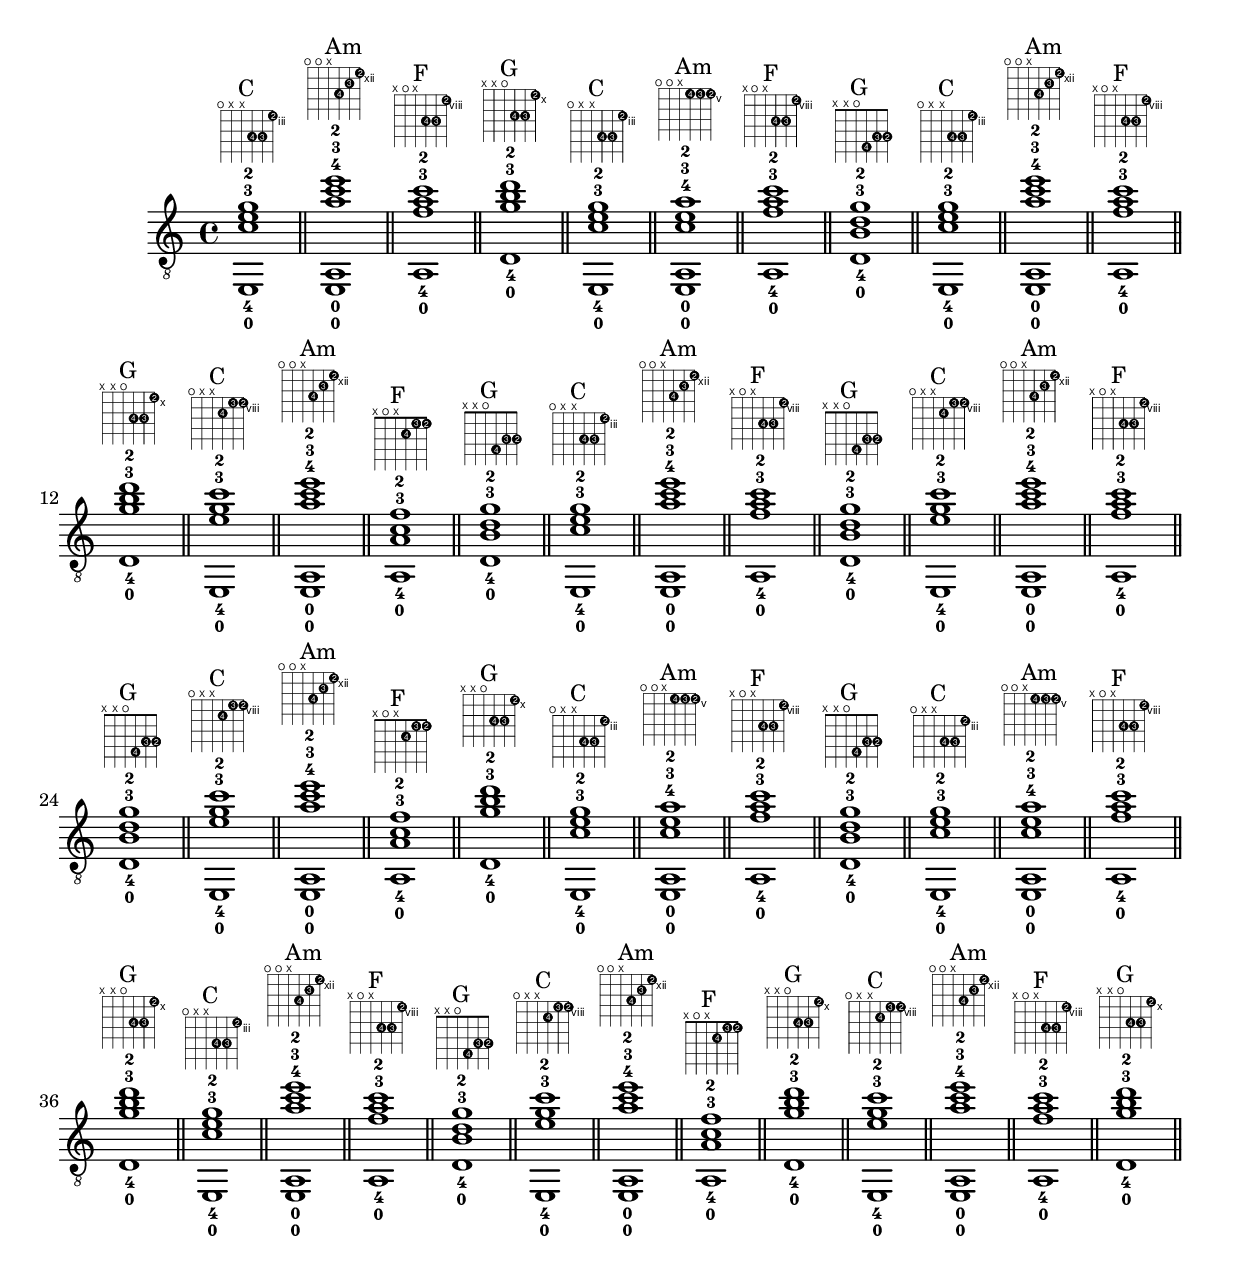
\version "2.18.2"
\score {
\new Voice {
\override TextScript.fret-diagram-details.finger-code = #'in-dot
\absolute {
	\clef "treble_8"
< e,-0 c'-4 e'-3 g'-2 >1^\markup { \fret-diagram-terse #"o;x;x;5-4;5-3;3-2;" }^"C"
\bar "||"
< e,-0 a,-0 a'-4 c''-3 e''-2 >1^\markup { \fret-diagram-terse #"o;o;x;14-4;13-3;12-2;" }^"Am"
\bar "||"
< a,-0 f'-4 a'-3 c''-2 >1^\markup { \fret-diagram-terse #"x;o;x;10-4;10-3;8-2;" }^"F"
\bar "||"
< d-0 g'-4 b'-3 d''-2 >1^\markup { \fret-diagram-terse #"x;x;o;12-4;12-3;10-2;" }^"G"
\bar "||"
< e,-0 c'-4 e'-3 g'-2 >1^\markup { \fret-diagram-terse #"o;x;x;5-4;5-3;3-2;" }^"C"
\bar "||"
< e,-0 a,-0 c'-4 e'-3 a'-2 >1^\markup { \fret-diagram-terse #"o;o;x;5-4;5-3;5-2;" }^"Am"
\bar "||"
< a,-0 f'-4 a'-3 c''-2 >1^\markup { \fret-diagram-terse #"x;o;x;10-4;10-3;8-2;" }^"F"
\bar "||"
< d-0 b-4 d'-3 g'-2 >1^\markup { \fret-diagram-terse #"x;x;o;4-4;3-3;3-2;" }^"G"
\bar "||"
< e,-0 c'-4 e'-3 g'-2 >1^\markup { \fret-diagram-terse #"o;x;x;5-4;5-3;3-2;" }^"C"
\bar "||"
< e,-0 a,-0 a'-4 c''-3 e''-2 >1^\markup { \fret-diagram-terse #"o;o;x;14-4;13-3;12-2;" }^"Am"
\bar "||"
< a,-0 f'-4 a'-3 c''-2 >1^\markup { \fret-diagram-terse #"x;o;x;10-4;10-3;8-2;" }^"F"
\bar "||"
< d-0 g'-4 b'-3 d''-2 >1^\markup { \fret-diagram-terse #"x;x;o;12-4;12-3;10-2;" }^"G"
\bar "||"
< e,-0 e'-4 g'-3 c''-2 >1^\markup { \fret-diagram-terse #"o;x;x;9-4;8-3;8-2;" }^"C"
\bar "||"
< e,-0 a,-0 a'-4 c''-3 e''-2 >1^\markup { \fret-diagram-terse #"o;o;x;14-4;13-3;12-2;" }^"Am"
\bar "||"
< a,-0 a-4 c'-3 f'-2 >1^\markup { \fret-diagram-terse #"x;o;x;2-4;1-3;1-2;" }^"F"
\bar "||"
< d-0 b-4 d'-3 g'-2 >1^\markup { \fret-diagram-terse #"x;x;o;4-4;3-3;3-2;" }^"G"
\bar "||"
< e,-0 c'-4 e'-3 g'-2 >1^\markup { \fret-diagram-terse #"o;x;x;5-4;5-3;3-2;" }^"C"
\bar "||"
< e,-0 a,-0 a'-4 c''-3 e''-2 >1^\markup { \fret-diagram-terse #"o;o;x;14-4;13-3;12-2;" }^"Am"
\bar "||"
< a,-0 f'-4 a'-3 c''-2 >1^\markup { \fret-diagram-terse #"x;o;x;10-4;10-3;8-2;" }^"F"
\bar "||"
< d-0 b-4 d'-3 g'-2 >1^\markup { \fret-diagram-terse #"x;x;o;4-4;3-3;3-2;" }^"G"
\bar "||"
< e,-0 e'-4 g'-3 c''-2 >1^\markup { \fret-diagram-terse #"o;x;x;9-4;8-3;8-2;" }^"C"
\bar "||"
< e,-0 a,-0 a'-4 c''-3 e''-2 >1^\markup { \fret-diagram-terse #"o;o;x;14-4;13-3;12-2;" }^"Am"
\bar "||"
< a,-0 f'-4 a'-3 c''-2 >1^\markup { \fret-diagram-terse #"x;o;x;10-4;10-3;8-2;" }^"F"
\bar "||"
< d-0 b-4 d'-3 g'-2 >1^\markup { \fret-diagram-terse #"x;x;o;4-4;3-3;3-2;" }^"G"
\bar "||"
< e,-0 e'-4 g'-3 c''-2 >1^\markup { \fret-diagram-terse #"o;x;x;9-4;8-3;8-2;" }^"C"
\bar "||"
< e,-0 a,-0 a'-4 c''-3 e''-2 >1^\markup { \fret-diagram-terse #"o;o;x;14-4;13-3;12-2;" }^"Am"
\bar "||"
< a,-0 a-4 c'-3 f'-2 >1^\markup { \fret-diagram-terse #"x;o;x;2-4;1-3;1-2;" }^"F"
\bar "||"
< d-0 g'-4 b'-3 d''-2 >1^\markup { \fret-diagram-terse #"x;x;o;12-4;12-3;10-2;" }^"G"
\bar "||"
< e,-0 c'-4 e'-3 g'-2 >1^\markup { \fret-diagram-terse #"o;x;x;5-4;5-3;3-2;" }^"C"
\bar "||"
< e,-0 a,-0 c'-4 e'-3 a'-2 >1^\markup { \fret-diagram-terse #"o;o;x;5-4;5-3;5-2;" }^"Am"
\bar "||"
< a,-0 f'-4 a'-3 c''-2 >1^\markup { \fret-diagram-terse #"x;o;x;10-4;10-3;8-2;" }^"F"
\bar "||"
< d-0 b-4 d'-3 g'-2 >1^\markup { \fret-diagram-terse #"x;x;o;4-4;3-3;3-2;" }^"G"
\bar "||"
< e,-0 c'-4 e'-3 g'-2 >1^\markup { \fret-diagram-terse #"o;x;x;5-4;5-3;3-2;" }^"C"
\bar "||"
< e,-0 a,-0 c'-4 e'-3 a'-2 >1^\markup { \fret-diagram-terse #"o;o;x;5-4;5-3;5-2;" }^"Am"
\bar "||"
< a,-0 f'-4 a'-3 c''-2 >1^\markup { \fret-diagram-terse #"x;o;x;10-4;10-3;8-2;" }^"F"
\bar "||"
< d-0 g'-4 b'-3 d''-2 >1^\markup { \fret-diagram-terse #"x;x;o;12-4;12-3;10-2;" }^"G"
\bar "||"
< e,-0 c'-4 e'-3 g'-2 >1^\markup { \fret-diagram-terse #"o;x;x;5-4;5-3;3-2;" }^"C"
\bar "||"
< e,-0 a,-0 a'-4 c''-3 e''-2 >1^\markup { \fret-diagram-terse #"o;o;x;14-4;13-3;12-2;" }^"Am"
\bar "||"
< a,-0 f'-4 a'-3 c''-2 >1^\markup { \fret-diagram-terse #"x;o;x;10-4;10-3;8-2;" }^"F"
\bar "||"
< d-0 b-4 d'-3 g'-2 >1^\markup { \fret-diagram-terse #"x;x;o;4-4;3-3;3-2;" }^"G"
\bar "||"
< e,-0 e'-4 g'-3 c''-2 >1^\markup { \fret-diagram-terse #"o;x;x;9-4;8-3;8-2;" }^"C"
\bar "||"
< e,-0 a,-0 a'-4 c''-3 e''-2 >1^\markup { \fret-diagram-terse #"o;o;x;14-4;13-3;12-2;" }^"Am"
\bar "||"
< a,-0 a-4 c'-3 f'-2 >1^\markup { \fret-diagram-terse #"x;o;x;2-4;1-3;1-2;" }^"F"
\bar "||"
< d-0 g'-4 b'-3 d''-2 >1^\markup { \fret-diagram-terse #"x;x;o;12-4;12-3;10-2;" }^"G"
\bar "||"
< e,-0 e'-4 g'-3 c''-2 >1^\markup { \fret-diagram-terse #"o;x;x;9-4;8-3;8-2;" }^"C"
\bar "||"
< e,-0 a,-0 a'-4 c''-3 e''-2 >1^\markup { \fret-diagram-terse #"o;o;x;14-4;13-3;12-2;" }^"Am"
\bar "||"
< a,-0 f'-4 a'-3 c''-2 >1^\markup { \fret-diagram-terse #"x;o;x;10-4;10-3;8-2;" }^"F"
\bar "||"
< d-0 g'-4 b'-3 d''-2 >1^\markup { \fret-diagram-terse #"x;x;o;12-4;12-3;10-2;" }^"G"
\bar "||"
}}
\layout {}
\midi {}
}